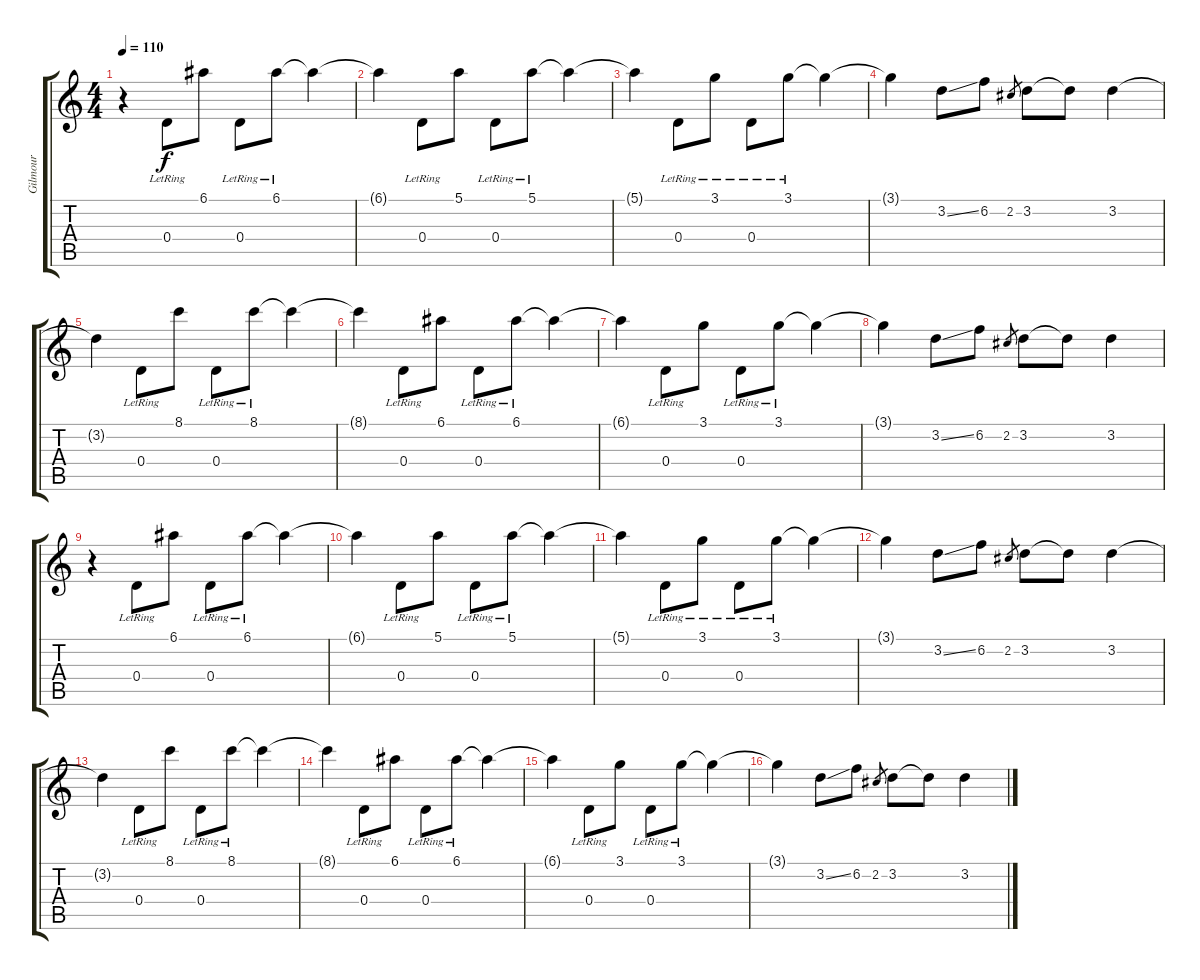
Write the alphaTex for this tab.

\track ("Gilmour" "Gilmour") {instrument acousticguitarsteel}
\staff {score tabs}
\tuning (E4 B3 G3 D3 A2 E2) {hide}
\ts (4 4)
\tempo 110
\clef g2
\ks c
r.4{dy f instrument acousticguitarsteel} 0.4{lr}.8 6.1.8 0.4{lr}.8 6.1{lr}.8 6.1{t}.4 |
6.1{t}.4 0.4{lr}.8 5.1.8 0.4{lr}.8 5.1{lr}.8 5.1{t}.4 |
5.1{t}.4 0.4{lr}.8 3.1{lr}.8 0.4{lr}.8 3.1{lr}.8 3.1{t}.4 |
3.1{t}.4 3.2{ss}.8 6.2.8 2.2.8{gr} 3.2.8 3.2{t}.8 3.2.4 |
3.2{t}.4 0.4{lr}.8 8.1.8 0.4{lr}.8 8.1{lr}.8 8.1{t}.4 |
8.1{t}.4 0.4{lr}.8 6.1.8 0.4{lr}.8 6.1{lr}.8 6.1{t}.4 |
6.1{t}.4 0.4{lr}.8 3.1.8 0.4{lr}.8 3.1{lr}.8 3.1{t}.4 |
3.1{t}.4 3.2{ss}.8 6.2.8 2.2.8{gr} 3.2.8 3.2{t}.8 3.2.4 |
r.4 0.4{lr}.8 6.1.8 0.4{lr}.8 6.1{lr}.8 6.1{t}.4 |
6.1{t}.4 0.4{lr}.8 5.1.8 0.4{lr}.8 5.1{lr}.8 5.1{t}.4 |
5.1{t}.4 0.4{lr}.8 3.1{lr}.8 0.4{lr}.8 3.1{lr}.8 3.1{t}.4 |
3.1{t}.4 3.2{ss}.8 6.2.8 2.2.8{gr} 3.2.8 3.2{t}.8 3.2.4 |
3.2{t}.4 0.4{lr}.8 8.1.8 0.4{lr}.8 8.1{lr}.8 8.1{t}.4 |
8.1{t}.4 0.4{lr}.8 6.1.8 0.4{lr}.8 6.1{lr}.8 6.1{t}.4 |
6.1{t}.4 0.4{lr}.8 3.1.8 0.4{lr}.8 3.1{lr}.8 3.1{t}.4 |
3.1{t}.4 3.2{ss}.8 6.2.8 2.2.8{gr} 3.2.8 3.2{t}.8 3.2.4
